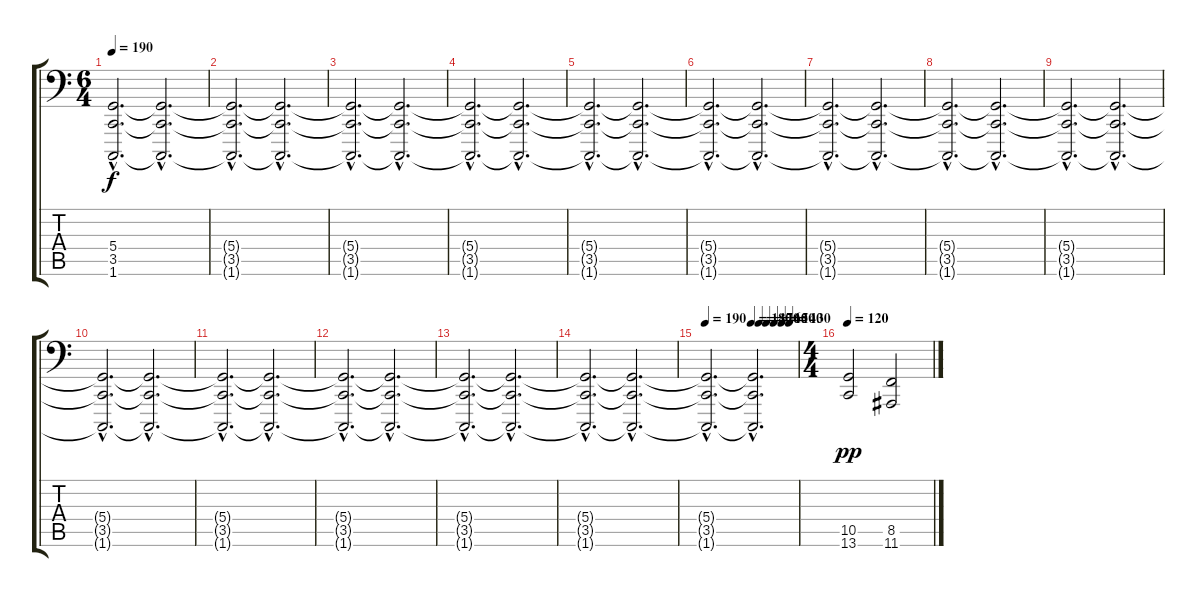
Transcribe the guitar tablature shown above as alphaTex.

\track "" {instrument churchorgan}
\staff {score tabs}
\tuning (E3 B2 G2 D2 A1 B0) {hide}
\ts (6 4)
\tempo 190
\clef f4
\ks c
(5.4{hac t} 3.5{hac t} 1.6{hac t}).2{d dy f} (5.4{hac t} 3.5{hac t} 1.6{hac t}).2{d} |
(5.4{hac t} 3.5{hac t} 1.6{hac t}).2{d} (5.4{hac t} 3.5{hac t} 1.6{hac t}).2{d} |
(5.4{hac t} 3.5{hac t} 1.6{hac t}).2{d} (5.4{hac t} 3.5{hac t} 1.6{hac t}).2{d} |
(5.4{hac t} 3.5{hac t} 1.6{hac t}).2{d} (5.4{hac t} 3.5{hac t} 1.6{hac t}).2{d} |
(5.4{hac t} 3.5{hac t} 1.6{hac t}).2{d} (5.4{hac t} 3.5{hac t} 1.6{hac t}).2{d} |
(5.4{hac t} 3.5{hac t} 1.6{hac t}).2{d} (5.4{hac t} 3.5{hac t} 1.6{hac t}).2{d} |
(5.4{hac t} 3.5{hac t} 1.6{hac t}).2{d} (5.4{hac t} 3.5{hac t} 1.6{hac t}).2{d} |
(5.4{hac t} 3.5{hac t} 1.6{hac t}).2{d} (5.4{hac t} 3.5{hac t} 1.6{hac t}).2{d} |
(5.4{hac t} 3.5{hac t} 1.6{hac t}).2{d} (5.4{hac t} 3.5{hac t} 1.6{hac t}).2{d} |
(5.4{hac t} 3.5{hac t} 1.6{hac t}).2{d} (5.4{hac t} 3.5{hac t} 1.6{hac t}).2{d} |
(5.4{hac t} 3.5{hac t} 1.6{hac t}).2{d} (5.4{hac t} 3.5{hac t} 1.6{hac t}).2{d} |
(5.4{hac t} 3.5{hac t} 1.6{hac t}).2{d} (5.4{hac t} 3.5{hac t} 1.6{hac t}).2{d} |
(5.4{hac t} 3.5{hac t} 1.6{hac t}).2{d} (5.4{hac t} 3.5{hac t} 1.6{hac t}).2{d} |
(5.4{hac t} 3.5{hac t} 1.6{hac t}).2{d} (5.4{hac t} 3.5{hac t} 1.6{hac t}).2{d} |
\tempo 190
\tempo (180 0.5)
\tempo (170 0.5833333333333334)
\tempo (160 0.6666666666666666)
\tempo (150 0.75)
\tempo (140 0.8333333333333334)
\tempo (130 0.9166666666666666)
(5.4{hac t} 3.5{hac t} 1.6{hac t}).2{d} (5.4{hac t} 3.5{hac t} 1.6{hac t}).2{d} |
\ts (4 4)
\tempo 120
(10.5 13.6).2{dy pp} (8.5 11.6).2
